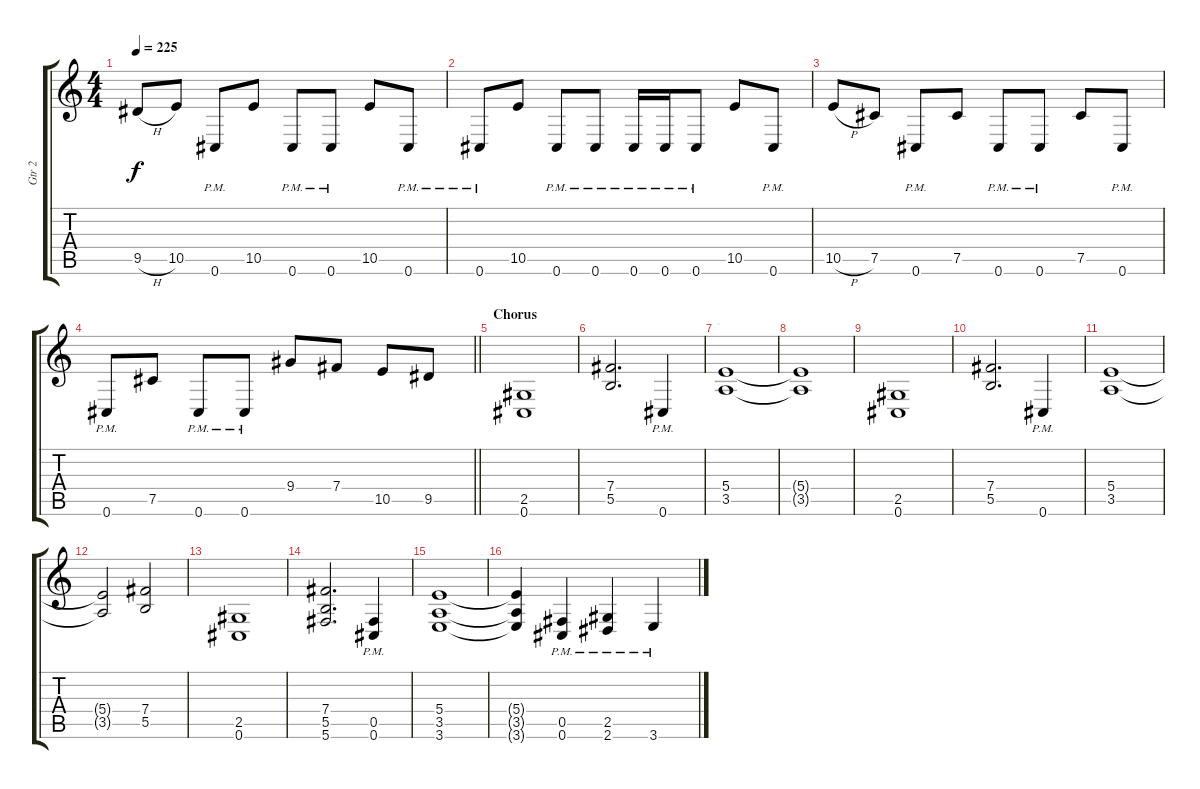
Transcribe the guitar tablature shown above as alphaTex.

\track ("Gtr 2" "Gtr 2") {instrument distortionguitar}
\staff {score tabs}
\tuning (Db4 Ab3 E3 B2 Gb2 Db2) {hide}
\ts (4 4)
\tempo 225
\clef g2
\ks c
9.5{h}.8{dy f} 10.5.8 0.6{pm}.8 10.5.8 0.6{pm}.8 0.6{pm}.8 10.5.8 0.6{pm}.8 |
0.6{pm}.8 10.5.8 0.6{pm}.8 0.6{pm}.8 0.6{pm}.16 0.6{pm}.16 0.6{pm}.8 10.5.8 0.6{pm}.8 |
10.5{h}.8 7.5.8 0.6{pm}.8 7.5.8 0.6{pm}.8 0.6{pm}.8 7.5.8 0.6{pm}.8 |
\barLineRight lightlight
0.6{pm}.8 7.5.8 0.6{pm}.8 0.6{pm}.8 9.4.8 7.4.8 10.5.8 9.5.8 |
\section ("" "Chorus")
(2.5 0.6).1 |
(7.4 5.5).2{d} 0.6{pm}.4 |
(5.4 3.5).1 |
(5.4{t} 3.5{t}).1 |
(2.5 0.6).1 |
(7.4 5.5).2{d} 0.6{pm}.4 |
(5.4 3.5).1 |
(5.4{t} 3.5{t}).2 (7.4 5.5).2 |
(2.5 0.6).1 |
(7.4 5.5 5.6).2{d} (0.5{pm} 0.6{pm}).4 |
(5.4 3.5 3.6).1 |
(5.4{t} 3.5{t} 3.6{t}).4 (0.5{pm} 0.6{pm}).4 (2.5{pm} 2.6{pm}).4 3.6{pm}.4
